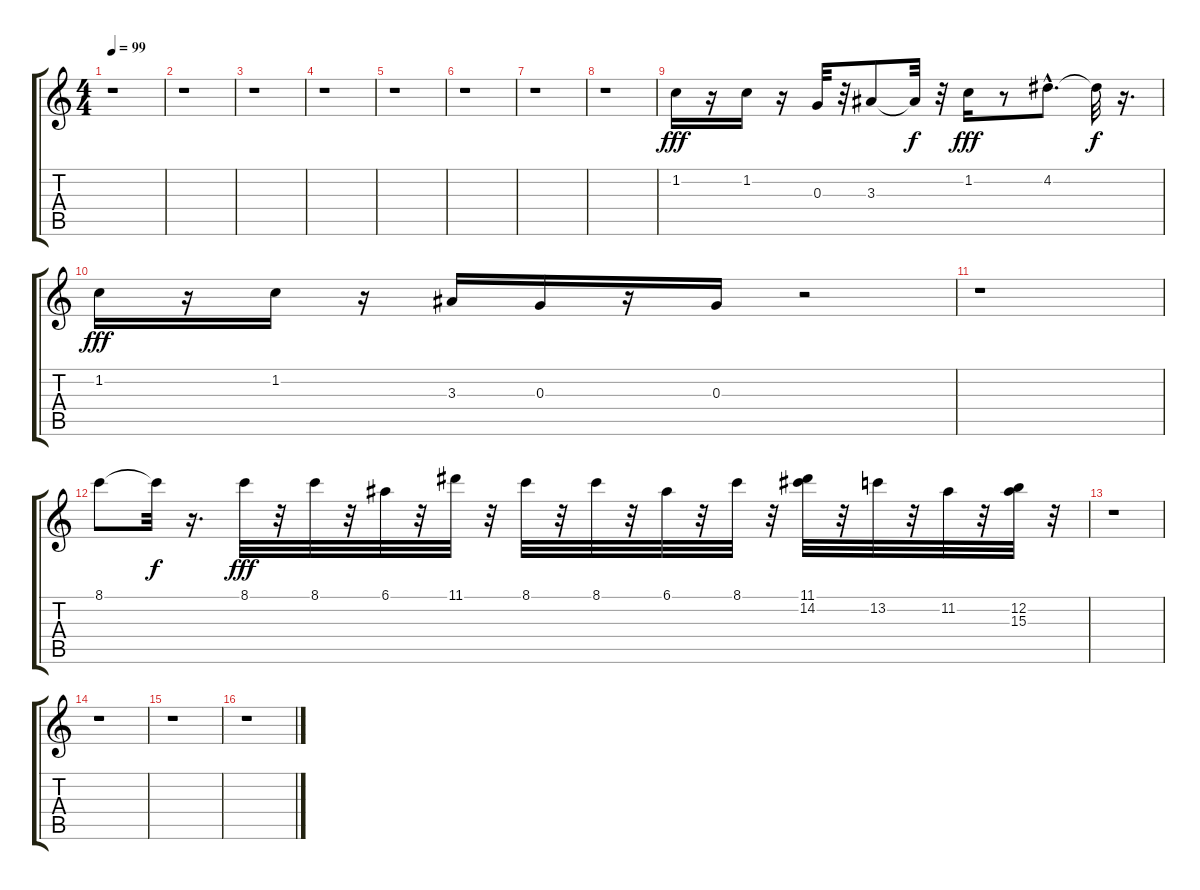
\track "" {instrument electricbassfinger}
\staff {score tabs}
\tuning (E4 B3 G3 D3 A2 E2) {hide}
\ts (4 4)
\tempo 99
\clef g2
\ks c
r.1{dy f} |
r.1 |
r.1 |
r.1 |
r.1 |
r.1 |
r.1 |
r.1 |
1.2.16{dy fff} r.16 1.2.16 r.16 0.3.32 r.32 3.3.8 3.3{t}.32{dy f} r.32 1.2.16{dy fff} r.8 4.2{hac}.8{d} 4.2{t}.32{dy f} r.16{d} |
1.2.16{dy fff} r.16 1.2.16 r.16 3.3.16 0.3.16 r.16 0.3.16 r.2 |
r.1 |
8.1.8 8.1{t}.32{dy f} r.16{d} 8.1.32{dy fff} r.32 8.1.32 r.32 6.1.32 r.32 11.1.32 r.32 8.1.32 r.32 8.1.32 r.32 6.1.32 r.32 8.1.32 r.32 (11.1 14.2).32 r.32 13.2.32 r.32 11.2.32 r.32 (12.2 15.3).32 r.32 |
r.1 |
r.1 |
r.1 |
r.1
